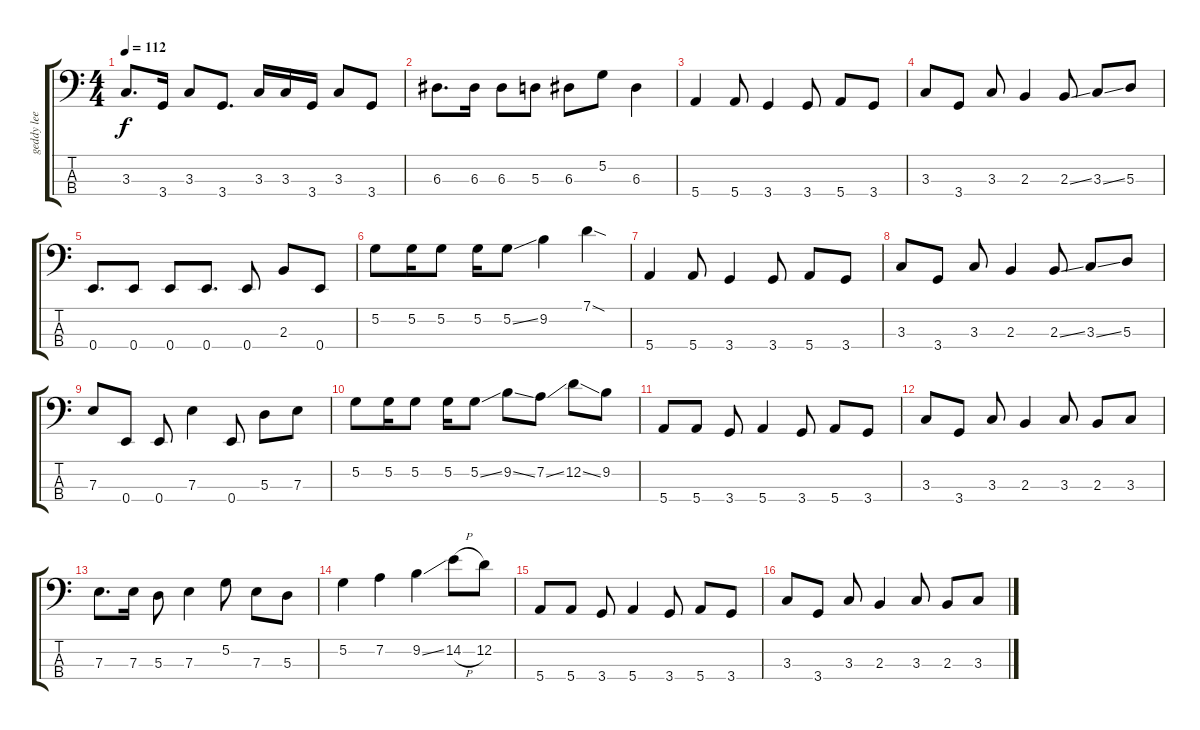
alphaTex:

\track ("geddy lee" "geddy lee") {instrument electricbassfinger}
\staff {score tabs}
\tuning (G2 D2 A1 E1) {hide}
\ts (4 4)
\tempo 112
\clef f4
\ks c
3.3.8{d dy f} 3.4.16 3.3.8 3.4.8{d} 3.3.16 3.3.16 3.4.16 3.3.8 3.4.8 |
6.3.8{d} 6.3.16 6.3.8 5.3.8 6.3.8 5.2.8 6.3.4 |
5.4.4 5.4.8 3.4.4 3.4.8 5.4.8 3.4.8 |
3.3.8 3.4.8 3.3.8 2.3.4 2.3{ss}.8 3.3{ss}.8 5.3.8 |
0.4.8{d} 0.4.8 0.4.8 0.4.8{d} 0.4.8 2.3.8 0.4.8 |
5.2.8 5.2.16 5.2.8 5.2.16 5.2{ss}.8 9.2.4 7.1{sod}.4 |
5.4.4 5.4.8 3.4.4 3.4.8 5.4.8 3.4.8 |
3.3.8 3.4.8 3.3.8 2.3.4 2.3{ss}.8 3.3{ss}.8 5.3.8 |
7.3.8 0.4.8 0.4.8 7.3.4 0.4.8 5.3.8 7.3.8 |
5.2.8 5.2.16 5.2.8 5.2.16 5.2{ss}.8 9.2{ss}.8 7.2{ss}.8 12.2{ss}.8 9.2.8 |
5.4.8 5.4.8 3.4.8 5.4.4 3.4.8 5.4.8 3.4.8 |
3.3.8 3.4.8 3.3.8 2.3.4 3.3.8 2.3.8 3.3.8 |
7.3.8{d} 7.3.16 5.3.8 7.3.4 5.2.8 7.3.8 5.3.8 |
5.2.4 7.2.4 9.2{ss}.4 14.2{h}.8 12.2.8 |
5.4.8 5.4.8 3.4.8 5.4.4 3.4.8 5.4.8 3.4.8 |
3.3.8 3.4.8 3.3.8 2.3.4 3.3.8 2.3.8 3.3.8
